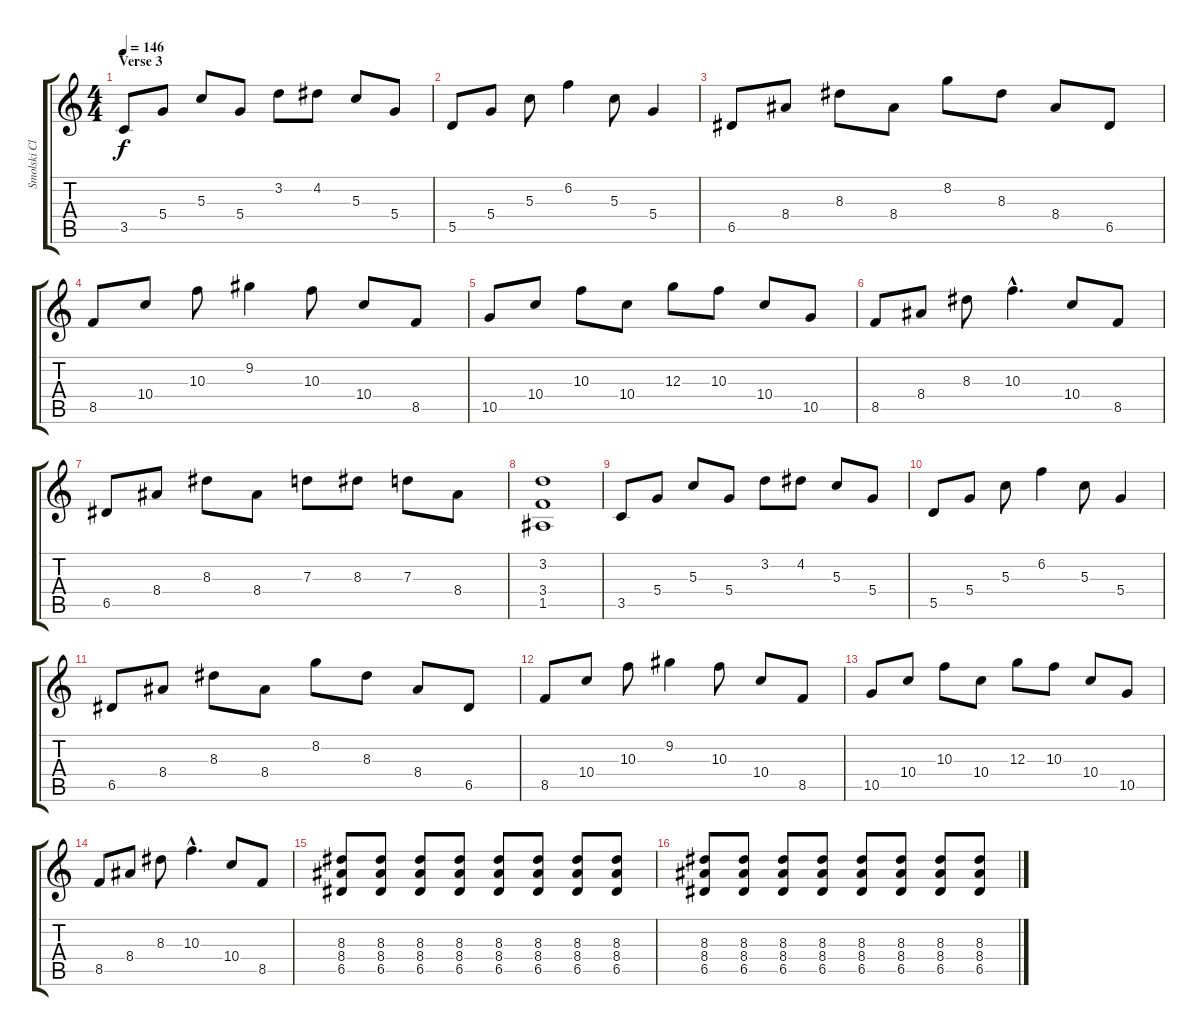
\track ("Smolski Clean Chorus" "Smolski Cl") {instrument electricguitarclean}
\staff {score tabs}
\tuning (E4 B3 G3 D3 A2 D2) {hide}
\ts (4 4)
\section ("" "Verse 3")
\tempo 146
\clef g2
\ks c
3.5.8{dy f} 5.4.8 5.3.8 5.4.8 3.2.8 4.2.8 5.3.8 5.4.8 |
5.5.8 5.4.8 5.3.8 6.2.4 5.3.8 5.4.4 |
6.5.8 8.4.8 8.3.8 8.4.8 8.2.8 8.3.8 8.4.8 6.5.8 |
8.5.8 10.4.8 10.3.8 9.2.4 10.3.8 10.4.8 8.5.8 |
10.5.8 10.4.8 10.3.8 10.4.8 12.3.8 10.3.8 10.4.8 10.5.8 |
8.5.8 8.4.8 8.3.8 10.3{hac}.4{d} 10.4.8 8.5.8 |
6.5.8 8.4.8 8.3.8 8.4.8 7.3.8 8.3.8 7.3.8 8.4.8 |
(3.2 3.4 1.5).1 |
3.5.8 5.4.8 5.3.8 5.4.8 3.2.8 4.2.8 5.3.8 5.4.8 |
5.5.8 5.4.8 5.3.8 6.2.4 5.3.8 5.4.4 |
6.5.8 8.4.8 8.3.8 8.4.8 8.2.8 8.3.8 8.4.8 6.5.8 |
8.5.8 10.4.8 10.3.8 9.2.4 10.3.8 10.4.8 8.5.8 |
10.5.8 10.4.8 10.3.8 10.4.8 12.3.8 10.3.8 10.4.8 10.5.8 |
8.5.8 8.4.8 8.3.8 10.3{hac}.4{d} 10.4.8 8.5.8 |
(8.3 8.4 6.5).8 (8.3 8.4 6.5).8 (8.3 8.4 6.5).8 (8.3 8.4 6.5).8 (8.3 8.4 6.5).8 (8.3 8.4 6.5).8 (8.3 8.4 6.5).8 (8.3 8.4 6.5).8 |
(8.3 8.4 6.5).8 (8.3 8.4 6.5).8 (8.3 8.4 6.5).8 (8.3 8.4 6.5).8 (8.3 8.4 6.5).8 (8.3 8.4 6.5).8 (8.3 8.4 6.5).8 (8.3 8.4 6.5).8
